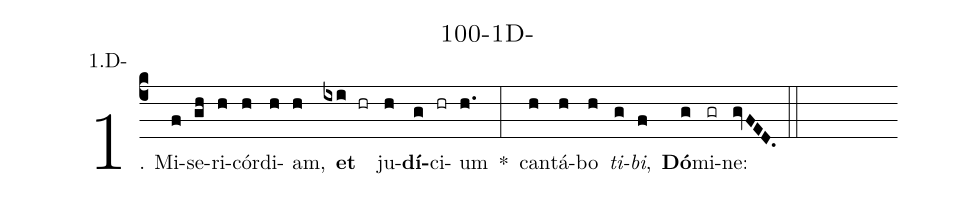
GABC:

name: 100-1D-;
annotation: 1.D-;
%%
(c4)1. Mi(f)se(gh)ri(h)cór(h)di(h)am,(h) <b>et</b>(ixi hr) ju(h)<b>dí</b>(g)ci(hr)um(h.) *(:) can(h)tá(h)bo(h) <i>ti</i>(g)<i>bi</i>,(f) <b>Dó</b>(g)mi(gr)ne:(gvFED.) (::)
